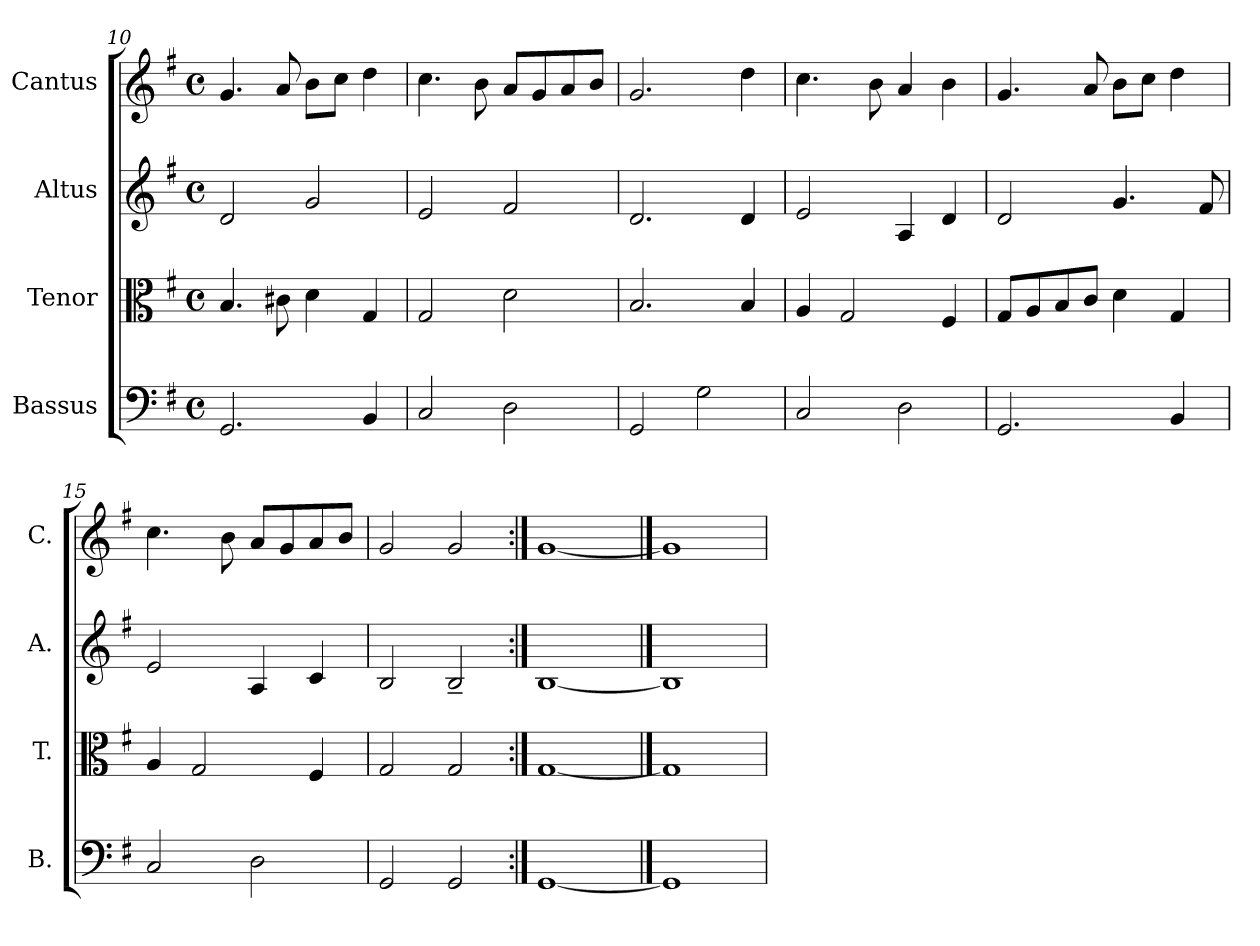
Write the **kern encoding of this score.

**kern	**kern	**kern	**kern
*part4	*part3	*part2	*part1
*staff4	*staff3	*staff2	*staff1
*I"Bassus	*I"Tenor	*I"Altus	*I"Cantus
*I'B.	*I'T.	*I'A.	*I'C.
!!LO:LB:g=z
*clefF4	*clefC3	*clefG2	*clefG2
*k[f#]	*k[f#]	*k[f#]	*k[f#]
*G:	*G:	*G:	*G:
*M4/4	*M4/4	*M4/4	*M4/4
*met(c)	*met(c)	*met(c)	*met(c)
=10	=10	=10	=10
2.GG/	4.B/	2d/	4.g/
.	8c#X\	.	8a/
.	4d\	2g/	8b\L
.	.	.	8cc\J
4BB/	4G/	.	4dd\
=11	=11	=11	=11
2C/	2G/	2e/	4.cc\
.	.	.	8b\
2D\	2d\	2f#/	8a/L
.	.	.	8g/
.	.	.	8a/
.	.	.	8b/J
=12	=12	=12	=12
2GG/	2.B/	2.d/	2.g/
2G\	.	.	.
.	4B/	4d/	4dd\
=13	=13	=13	=13
2C/	4A/	2e/	4.cc\
.	2G/	.	.
.	.	.	8b\
2D\	.	4A/	4a/
.	4F#/	4d/	4b\
=14	=14	=14	=14
2.GG/	8G/L	2d/	4.g/
.	8A/	.	.
.	8B/	.	.
.	8c/J	.	8a/
.	4d\	4.g/	8b\L
.	.	.	8cc\J
4BB/	4G/	.	4dd\
.	.	8f#/	.
=15	=15	=15	=15
2C/	4A/	2e/	4.cc\
.	2G/	.	.
.	.	.	8b\
2D\	.	4A/	8a/L
.	.	.	8g/
.	4F#/	4c/	8a/
.	.	.	8b/J
=16	=16	=16	=16
2GG/	2G/	2B/	2g/
2GG/	2G/	2B~/	2g/
=17:|!	=17:|!	=17:|!	=17:|!
[1GG/	[1G/	[1B/	[1g/
==18	==18	==18	==18
1GG/]	1G/]	1B/]	1g/]
=	=	=	=
*-	*-	*-	*-
